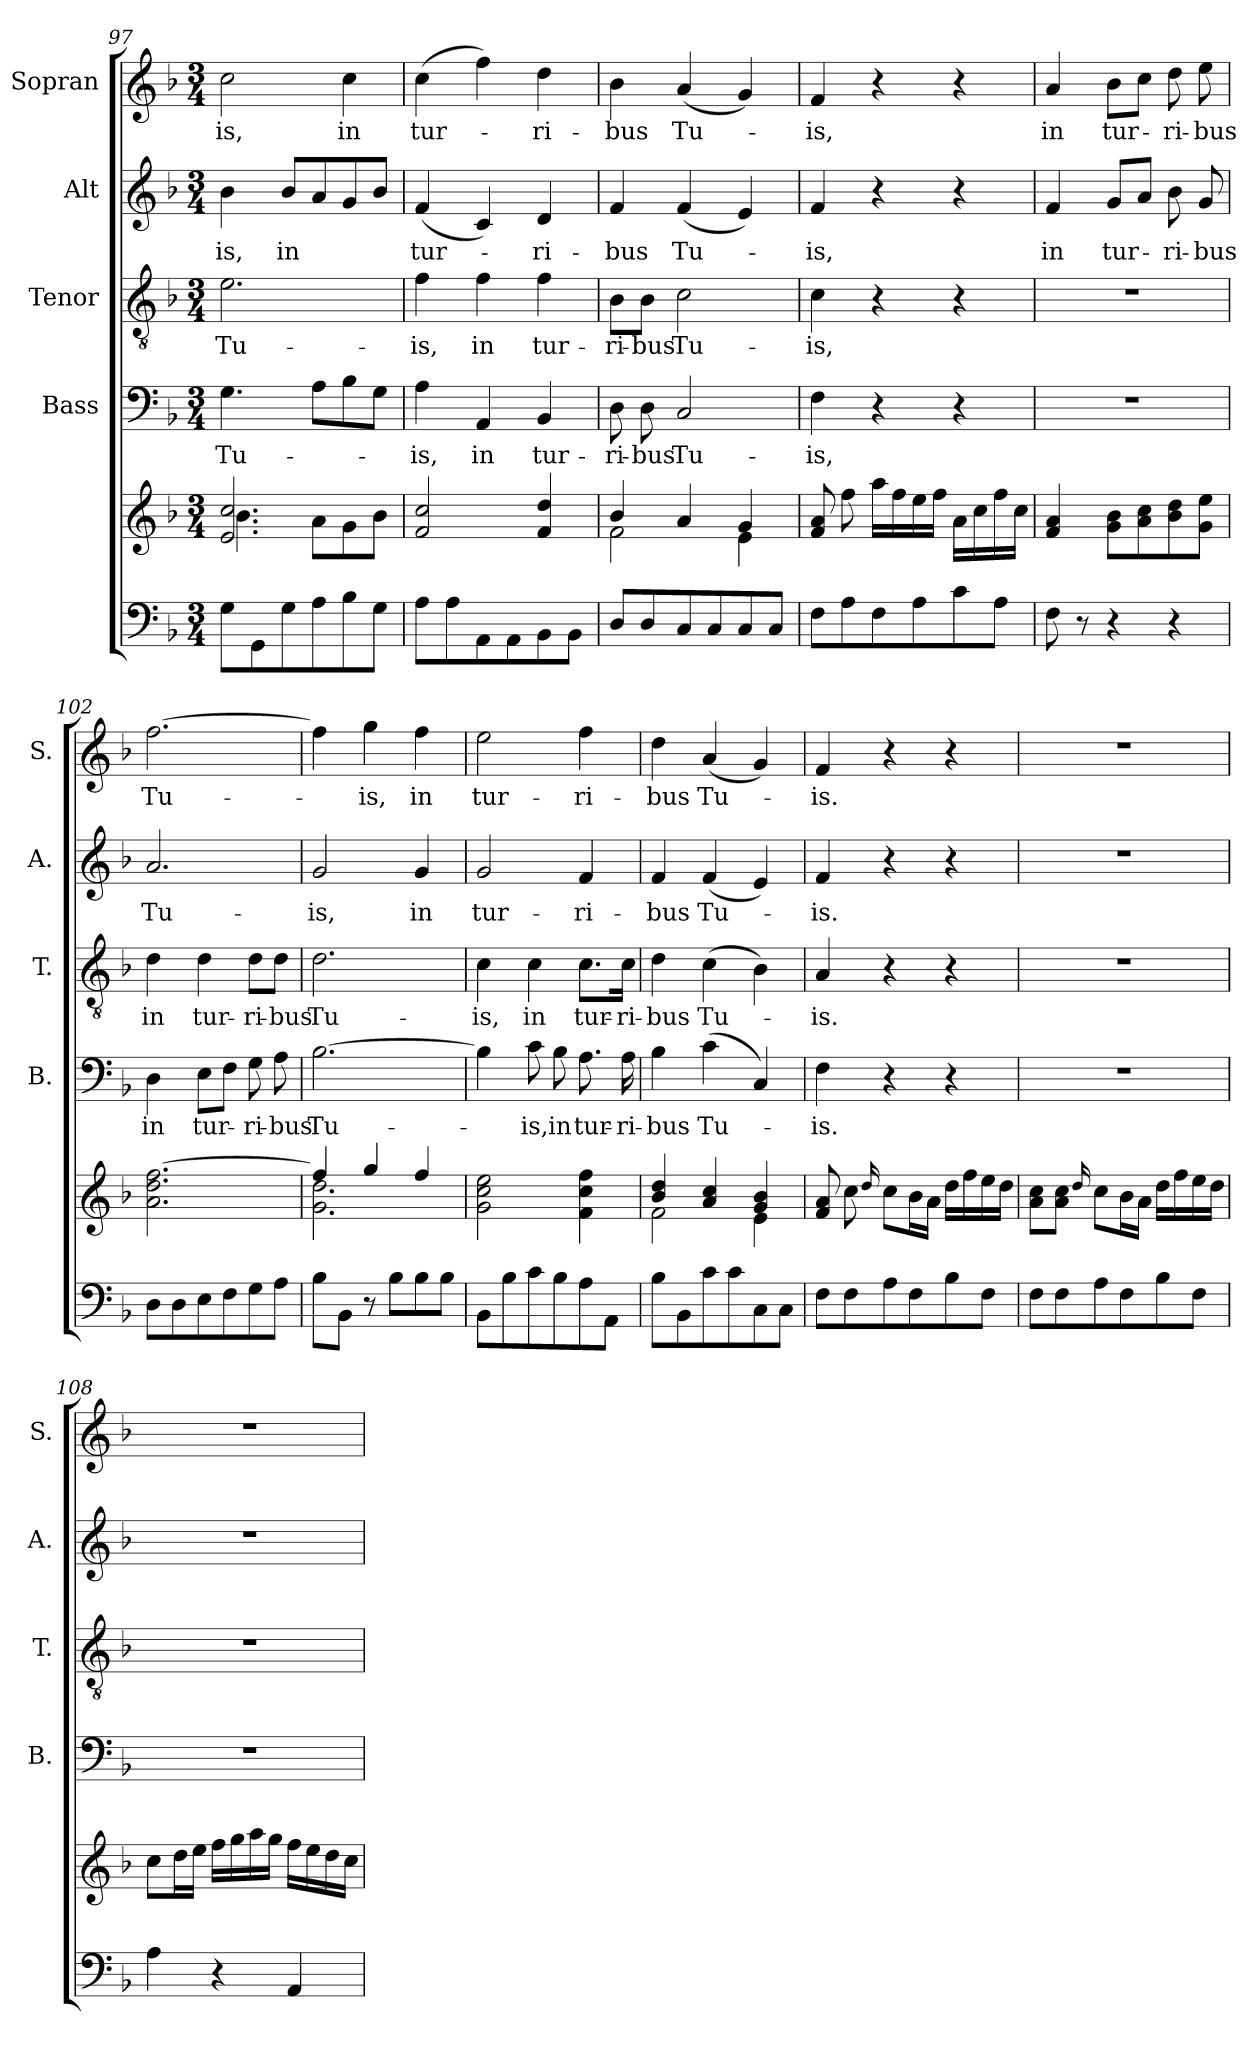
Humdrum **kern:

**kern	**kern	**kern	**text	**kern	**text	**kern	**text	**kern	**text
*part5	*part5	*part4	*part4	*part3	*part3	*part2	*part2	*part1	*part1
*staff6	*staff5	*staff4	*staff4	*staff3	*staff3	*staff2	*staff2	*staff1	*staff1
*	*	*I"Bass	*	*I"Tenor	*	*I"Alt	*	*I"Sopran	*
*	*	*I'B.	*	*I'T.	*	*I'A.	*	*I'S.	*
*clefF4	*clefG2	*clefF4	*	*clefGv2	*	*clefG2	*	*clefG2	*
*k[b-]	*k[b-]	*k[b-]	*	*k[b-]	*	*k[b-]	*	*k[b-]	*
*F:	*F:	*F:	*	*F:	*	*F:	*	*F:	*
*M3/4	*M3/4	*M3/4	*	*M3/4	*	*M3/4	*	*M3/4	*
=97	=97	=97	=97	=97	=97	=97	=97	=97	=97
*	*^	*	*	*	*	*	*	*	*
!	!	!	!	!LO:LY:b	!	!LO:LY:b	!	!LO:LY:b	!	!LO:LY:b
8G\L	2.e/ 2.cc/	4.b-\	4.G\	Tu-	2.e\	Tu-	4b-\	-is,	2cc\	-is,
8GG\	.	.	.	.	.	.	.	.	.	.
!	!	!	!	!	!	!	!	!LO:LY:b	!	!
8G\	.	.	.	.	.	.	8b-/L	in	.	.
8A\	.	8a\L	8A\L	.	.	.	8a/	.	.	.
!	!	!	!	!	!	!	!	!	!	!LO:LY:b
8B-\	.	8g\	8B-\	.	.	.	8g/	.	4cc\	in
8G\J	.	8b-\J	8G\J	.	.	.	8b-/J	.	.	.
=98	=98	=98	=98	=98	=98	=98	=98	=98	=98	=98
!	!	!	!	!LO:LY:b	!	!LO:LY:b	!	!LO:LY:b	!	!LO:LY:b
*	*v	*v	*	*	*	*	*	*	*	*
8A\L	2f/ 2cc/	4A\	-is,	4f\	-is,	(<4f/	tur-	(>4cc\	tur-
8A\	.	.	.	.	.	.	.	.	.
!	!	!	!LO:LY:b	!	!LO:LY:b	!	!	!	!
8AA\	.	4AA/	in	4f\	in	4c/)	.	4ff\)	.
8AA\	.	.	.	.	.	.	.	.	.
!	!	!	!LO:LY:b	!	!LO:LY:b	!	!LO:LY:b	!	!LO:LY:b
8BB-\	4f/ 4dd/	4BB-/	tur-	4f\	tur-	4d/	-ri-	4dd\	-ri-
8BB-\J	.	.	.	.	.	.	.	.	.
=99	=99	=99	=99	=99	=99	=99	=99	=99	=99
*	*^	*	*	*	*	*	*	*	*
!	!	!	!	!LO:LY:b	!	!LO:LY:b	!	!LO:LY:b	!	!LO:LY:b
8D/L	4b-/	2f\	8D\	-ri-	8B-\L	-ri-	4f/	-bus	4b-\	-bus
!	!	!	!	!LO:LY:b	!	!LO:LY:b	!	!	!	!
8D/	.	.	8D\	-bus	8B-\J	-bus	.	.	.	.
!	!	!	!	!LO:LY:b	!	!LO:LY:b	!	!LO:LY:b	!	!LO:LY:b
8C/	4a/	.	2C/	Tu-	2c\	Tu-	(<4f/	Tu-	(<4a/	Tu-
8C/	.	.	.	.	.	.	.	.	.	.
8C/	4g/	4e\	.	.	.	.	4e/)	.	4g/)	.
8C/J	.	.	.	.	.	.	.	.	.	.
*	*v	*v	*	*	*	*	*	*	*	*
=100	=100	=100	=100	=100	=100	=100	=100	=100	=100
!	!	!	!LO:LY:b	!	!LO:LY:b	!	!LO:LY:b	!	!LO:LY:b
8F\L	8f/ 8a/	4F\	-is,	4c\	-is,	4f/	-is,	4f/	-is,
8A\	8ff\	.	.	.	.	.	.	.	.
8F\	16aa\LL	4r	.	4r	.	4r	.	4r	.
.	16ff\	.	.	.	.	.	.	.	.
8A\	16ee\	.	.	.	.	.	.	.	.
.	16ff\JJ	.	.	.	.	.	.	.	.
8c\	16a\LL	4r	.	4r	.	4r	.	4r	.
.	16cc\	.	.	.	.	.	.	.	.
8A\J	16ff\	.	.	.	.	.	.	.	.
.	16cc\JJ	.	.	.	.	.	.	.	.
!!LO:PB:g=z
=101	=101	=101	=101	=101	=101	=101	=101	=101	=101
!	!	!	!	!	!	!	!LO:LY:b	!	!LO:LY:b
8F\	4f/ 4a/	2.r	.	2.r	.	4f/	in	4a/	in
8r	.	.	.	.	.	.	.	.	.
!	!	!	!	!	!	!	!LO:LY:b	!	!LO:LY:b
4r	8g\ 8b-\L	.	.	.	.	8g/L	tur-	8b-\L	tur-
.	8a\ 8cc\	.	.	.	.	8a/J	.	8cc\J	.
!	!	!	!	!	!	!	!LO:LY:b	!	!LO:LY:b
4r	8b-\ 8dd\	.	.	.	.	8b-\	-ri-	8dd\	-ri-
!	!	!	!	!	!	!	!LO:LY:b	!	!LO:LY:b
.	8g\ 8ee\J	.	.	.	.	8g/	-bus	8ee\	-bus
=102	=102	=102	=102	=102	=102	=102	=102	=102	=102
!	!	!	!LO:LY:b	!	!LO:LY:b	!	!LO:LY:b	!	!LO:LY:b
8D\L	2.a\ 2.dd\ [2.ff\	4D\	in	4d\	in	2.a/	Tu-	[2.ff\	Tu-
8D\	.	.	.	.	.	.	.	.	.
!	!	!	!LO:LY:b	!	!LO:LY:b	!	!	!	!
8E\	.	8E\L	tur-	4d\	tur-	.	.	.	.
8F\	.	8F\J	.	.	.	.	.	.	.
!	!	!	!LO:LY:b	!	!LO:LY:b	!	!	!	!
8G\	.	8G\	-ri-	8d\L	-ri-	.	.	.	.
!	!	!	!LO:LY:b	!	!LO:LY:b	!	!	!	!
8A\J	.	8A\	-bus	8d\J	-bus	.	.	.	.
=103	=103	=103	=103	=103	=103	=103	=103	=103	=103
*	*^	*	*	*	*	*	*	*	*
!	!	!	!	!LO:LY:b	!	!LO:LY:b	!	!LO:LY:b	!	!
8B-\L	4ff/]	2.g\ 2.dd\	[2.B-\	Tu-	2.d\	Tu-	2g/	-is,	4ff\]	.
8BB-\J	.	.	.	.	.	.	.	.	.	.
!	!	!	!	!	!	!	!	!	!	!LO:LY:b
8r	4gg/	.	.	.	.	.	.	.	4gg\	-is,
8B-\L	.	.	.	.	.	.	.	.	.	.
!	!	!	!	!	!	!	!	!LO:LY:b	!	!LO:LY:b
8B-\	4ff/	.	.	.	.	.	4g/	in	4ff\	in
8B-\J	.	.	.	.	.	.	.	.	.	.
*	*v	*v	*	*	*	*	*	*	*	*
=104	=104	=104	=104	=104	=104	=104	=104	=104	=104
!	!	!	!	!	!LO:LY:b	!	!LO:LY:b	!	!LO:LY:b
8BB-\L	2g\ 2cc\ 2ee\	4B-\]	.	4c\	-is,	2g/	tur-	2ee\	tur-
8B-\	.	.	.	.	.	.	.	.	.
!	!	!	!LO:LY:b	!	!LO:LY:b	!	!	!	!
8c\	.	8c\	-is,	4c\	in	.	.	.	.
!	!	!	!LO:LY:b	!	!	!	!	!	!
8B-\	.	8B-\	in	.	.	.	.	.	.
!	!	!	!LO:LY:b	!	!LO:LY:b	!	!LO:LY:b	!	!LO:LY:b
8A\	4f\ 4cc\ 4ff\	8.A\	tur-	8.c\L	tur-	4f/	-ri-	4ff\	-ri-
8AA\J	.	.	.	.	.	.	.	.	.
!	!	!	!LO:LY:b	!	!LO:LY:b	!	!	!	!
.	.	16A\	-ri-	16c\Jk	-ri-	.	.	.	.
=105	=105	=105	=105	=105	=105	=105	=105	=105	=105
*	*^	*	*	*	*	*	*	*	*
!	!	!	!	!LO:LY:b	!	!LO:LY:b	!	!LO:LY:b	!	!LO:LY:b
8B-\L	4b-/ 4dd/	2f\	4B-\	-bus	4d\	-bus	4f/	-bus	4dd\	-bus
8BB-\	.	.	.	.	.	.	.	.	.	.
!	!	!	!	!LO:LY:b	!	!LO:LY:b	!	!LO:LY:b	!	!LO:LY:b
8c\	4a/ 4cc/	.	(>4c\	Tu-	(>4c\	Tu-	(<4f/	Tu-	(<4a/	Tu-
8c\	.	.	.	.	.	.	.	.	.	.
8C\	4g/ 4b-/	4e\	4C/)	.	4B-\)	.	4e/)	.	4g/)	.
8C\J	.	.	.	.	.	.	.	.	.	.
*	*v	*v	*	*	*	*	*	*	*	*
!!LO:LB:g=z
=106	=106	=106	=106	=106	=106	=106	=106	=106	=106
!	!	!	!LO:LY:b	!	!LO:LY:b	!	!LO:LY:b	!	!LO:LY:b
8F\L	8f/ 8a/	4F\	-is.	4A/	-is.	4f/	-is.	4f/	-is.
8F\	8cc\	.	.	.	.	.	.	.	.
.	16qqdd/	.	.	.	.	.	.	.	.
8A\	8cc\L	4r	.	4r	.	4r	.	4r	.
8F\	16b-\L	.	.	.	.	.	.	.	.
.	16a\JJ	.	.	.	.	.	.	.	.
8B-\	16dd\LL	4r	.	4r	.	4r	.	4r	.
.	16ff\	.	.	.	.	.	.	.	.
8F\J	16ee\	.	.	.	.	.	.	.	.
.	16dd\JJ	.	.	.	.	.	.	.	.
=107	=107	=107	=107	=107	=107	=107	=107	=107	=107
8F\L	8a\ 8cc\L	2.r	.	2.r	.	2.r	.	2.r	.
8F\	8a\ 8cc\J	.	.	.	.	.	.	.	.
.	16qqdd/	.	.	.	.	.	.	.	.
8A\	8cc\L	.	.	.	.	.	.	.	.
8F\	16b-\L	.	.	.	.	.	.	.	.
.	16a\JJ	.	.	.	.	.	.	.	.
8B-\	16dd\LL	.	.	.	.	.	.	.	.
.	16ff\	.	.	.	.	.	.	.	.
8F\J	16ee\	.	.	.	.	.	.	.	.
.	16dd\JJ	.	.	.	.	.	.	.	.
=108	=108	=108	=108	=108	=108	=108	=108	=108	=108
4A\	8cc\L	2.r	.	2.r	.	2.r	.	2.r	.
.	16dd\L	.	.	.	.	.	.	.	.
.	16ee\JJ	.	.	.	.	.	.	.	.
4r	16ff\LL	.	.	.	.	.	.	.	.
.	16gg\	.	.	.	.	.	.	.	.
.	16aa\	.	.	.	.	.	.	.	.
.	16gg\JJ	.	.	.	.	.	.	.	.
4AA/	16ff\LL	.	.	.	.	.	.	.	.
.	16ee\	.	.	.	.	.	.	.	.
.	16dd\	.	.	.	.	.	.	.	.
.	16cc\JJ	.	.	.	.	.	.	.	.
=	=	=	=	=	=	=	=	=	=
*-	*-	*-	*-	*-	*-	*-	*-	*-	*-
